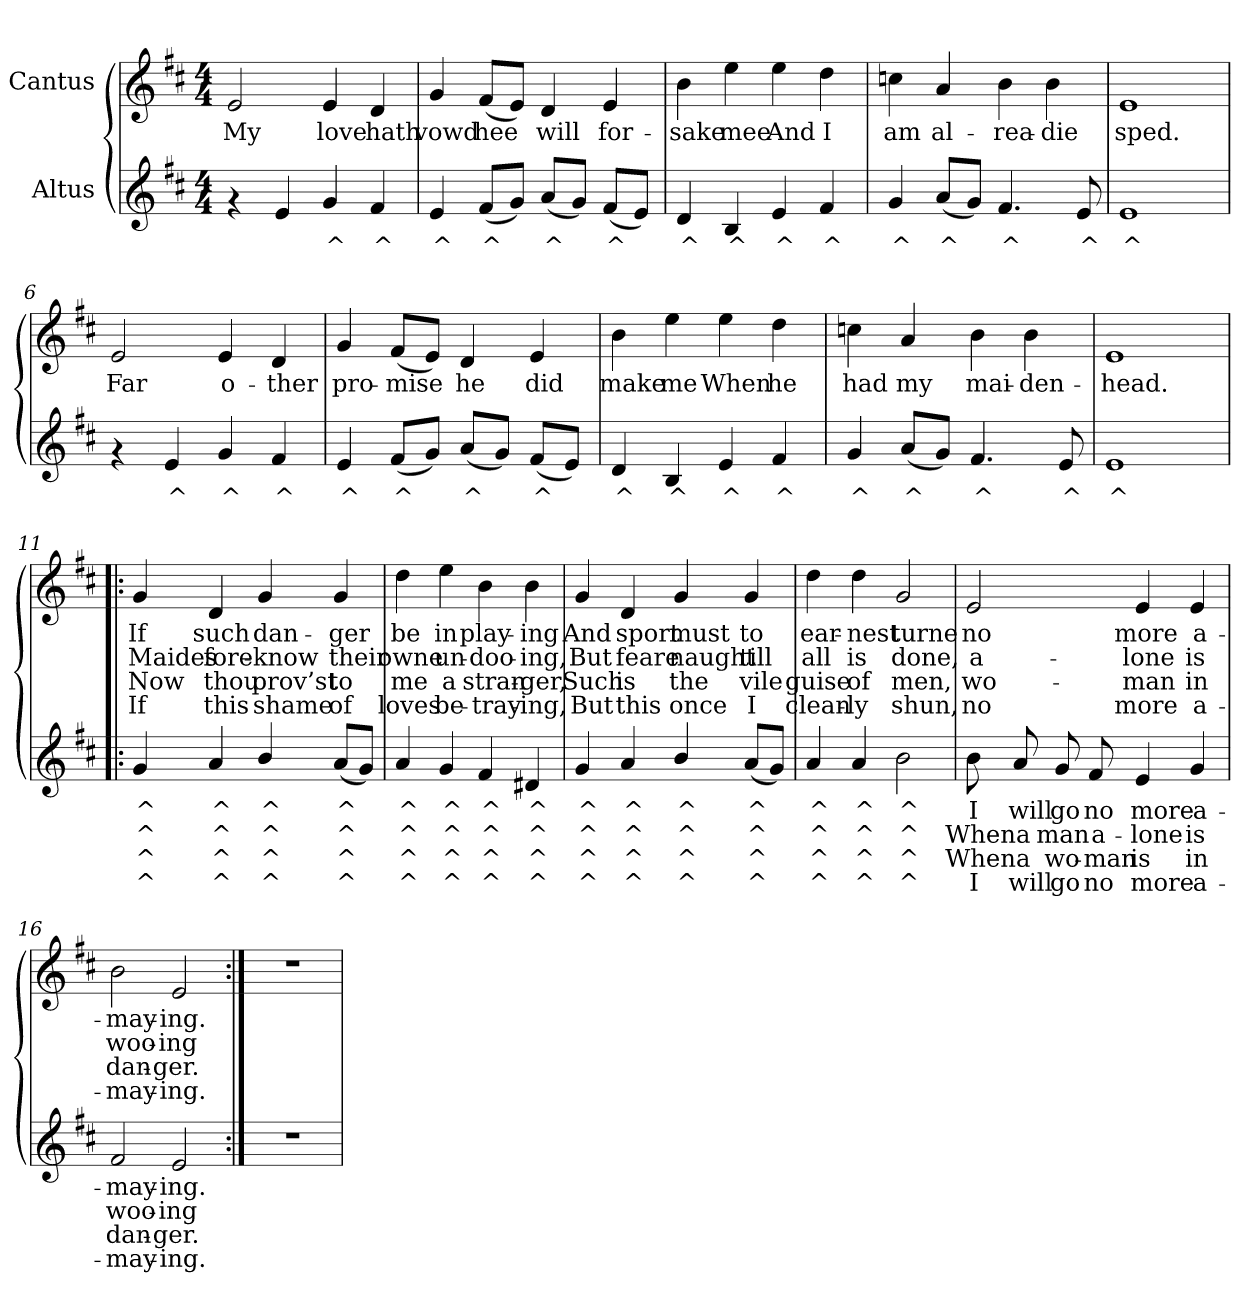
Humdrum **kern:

**kern	**text	**text	**text	**text	**kern	**text	**text	**text	**text
*part2	*part2	*part2	*part2	*part2	*part1	*part1	*part1	*part1	*part1
*staff2	*staff2	*staff2	*staff2	*staff2	*staff1	*staff1	*staff1	*staff1	*staff1
*I"Altus	*	*	*	*	*I"Cantus	*	*	*	*
!!LO:PB:g=z
*stria5	*	*	*	*	*stria5	*	*	*	*
*clefG2	*	*	*	*	*clefG2	*	*	*	*
*k[f#c#]	*	*	*	*	*k[f#c#]	*	*	*	*
*D:	*	*	*	*	*D:	*	*	*	*
*M4/4	*	*	*	*	*M4/4	*	*	*	*
=1	=1	=1	=1	=1	=1	=1	=1	=1	=1
!	!	!	!	!	!	!LO:LY:b:cj	!	!	!
4rf	.	.	.	.	2e/	My	.	.	.
!	!LO:LY:b:cj	!	!	!	!	!	!	!	!
4e/	.	.	.	.	.	.	.	.	.
!	!LO:LY:b:cj	!	!	!	!	!LO:LY:b:cj	!	!	!
4g/	^	.	.	.	4e/	love	.	.	.
!	!LO:LY:b:cj	!	!	!	!	!LO:LY:b:cj	!	!	!
4f#/	^	.	.	.	4d/	hath	.	.	.
=2	=2	=2	=2	=2	=2	=2	=2	=2	=2
!	!LO:LY:b:cj	!	!	!	!	!LO:LY:b:cj	!	!	!
4e/	^	.	.	.	4g/	vowd	.	.	.
!	!LO:LY:b:cj	!	!	!	!	!LO:LY:b:cj	!	!	!
(<8f#/L	^	.	.	.	(<8f#/L	hee	.	.	.
!	!LO:LY:b:cj	!	!	!	!	!LO:LY:b:cj	!	!	!
8g/J)	.	.	.	.	8e/J)	.	.	.	.
!	!LO:LY:b:cj	!	!	!	!	!LO:LY:b:cj	!	!	!
(<8a/L	^	.	.	.	4d/	will	.	.	.
!	!LO:LY:b:cj	!	!	!	!	!	!	!	!
8g/J)	.	.	.	.	.	.	.	.	.
!	!LO:LY:b:cj	!	!	!	!	!LO:LY:b:cj	!	!	!
(<8f#/L	^	.	.	.	4e/	for-	.	.	.
!	!LO:LY:b:cj	!	!	!	!	!	!	!	!
8e/J)	.	.	.	.	.	.	.	.	.
=3	=3	=3	=3	=3	=3	=3	=3	=3	=3
!	!LO:LY:b:cj	!	!	!	!	!LO:LY:b:cj	!	!	!
4d/	^	.	.	.	4b\	-sake	.	.	.
!	!LO:LY:b:cj	!	!	!	!	!LO:LY:b:cj	!	!	!
4B/	^	.	.	.	4ee\	mee	.	.	.
!	!LO:LY:b:cj	!	!	!	!	!LO:LY:b:cj	!	!	!
4e/	^	.	.	.	4ee\	And	.	.	.
!	!LO:LY:b:cj	!	!	!	!	!LO:LY:b:cj	!	!	!
4f#/	^	.	.	.	4dd\	I	.	.	.
=4	=4	=4	=4	=4	=4	=4	=4	=4	=4
!	!LO:LY:b:cj	!	!	!	!	!LO:LY:b:cj	!	!	!
4g/	^	.	.	.	4ccn\	am	.	.	.
!	!LO:LY:b:cj	!	!	!	!	!LO:LY:b:cj	!	!	!
(<8a/L	^	.	.	.	4a/	al-	.	.	.
!	!LO:LY:b:cj	!	!	!	!	!	!	!	!
8g/J)	.	.	.	.	.	.	.	.	.
!	!LO:LY:b:cj	!	!	!	!	!LO:LY:b:cj	!	!	!
4.f#/	^	.	.	.	4b\	-rea-	.	.	.
!	!	!	!	!	!	!LO:LY:b:cj	!	!	!
.	.	.	.	.	4b\	-die	.	.	.
!	!LO:LY:b:cj	!	!	!	!	!	!	!	!
8e/	^	.	.	.	.	.	.	.	.
!!LO:LB:g=z
=5	=5	=5	=5	=5	=5	=5	=5	=5	=5
!	!LO:LY:b:cj	!	!	!	!	!LO:LY:b:cj	!	!	!
1e	^	.	.	.	1e	sped.	.	.	.
=6	=6	=6	=6	=6	=6	=6	=6	=6	=6
!	!	!	!	!	!	!LO:LY:b:cj	!	!	!
4rf	.	.	.	.	2e/	Far	.	.	.
!	!LO:LY:b:cj	!	!	!	!	!	!	!	!
4e/	^	.	.	.	.	.	.	.	.
!	!LO:LY:b:cj	!	!	!	!	!LO:LY:b:cj	!	!	!
4g/	^	.	.	.	4e/	o-	.	.	.
!	!LO:LY:b:cj	!	!	!	!	!LO:LY:b:cj	!	!	!
4f#/	^	.	.	.	4d/	-ther	.	.	.
=7	=7	=7	=7	=7	=7	=7	=7	=7	=7
!	!LO:LY:b:cj	!	!	!	!	!LO:LY:b:cj	!	!	!
4e/	^	.	.	.	4g/	pro-	.	.	.
!	!LO:LY:b:cj	!	!	!	!	!LO:LY:b:cj	!	!	!
(<8f#/L	^	.	.	.	(<8f#/L	-mise	.	.	.
!	!LO:LY:b:cj	!	!	!	!	!LO:LY:b:cj	!	!	!
8g/J)	.	.	.	.	8e/J)	.	.	.	.
!	!LO:LY:b:cj	!	!	!	!	!LO:LY:b:cj	!	!	!
(<8a/L	^	.	.	.	4d/	he	.	.	.
!	!LO:LY:b:cj	!	!	!	!	!	!	!	!
8g/J)	.	.	.	.	.	.	.	.	.
!	!LO:LY:b:cj	!	!	!	!	!LO:LY:b:cj	!	!	!
(<8f#/L	^	.	.	.	4e/	did	.	.	.
!	!LO:LY:b:cj	!	!	!	!	!	!	!	!
8e/J)	.	.	.	.	.	.	.	.	.
=8	=8	=8	=8	=8	=8	=8	=8	=8	=8
!	!LO:LY:b:cj	!	!	!	!	!LO:LY:b:cj	!	!	!
4d/	^	.	.	.	4b\	make	.	.	.
!	!LO:LY:b:cj	!	!	!	!	!LO:LY:b:cj	!	!	!
4B/	^	.	.	.	4ee\	me	.	.	.
!	!LO:LY:b:cj	!	!	!	!	!LO:LY:b:cj	!	!	!
4e/	^	.	.	.	4ee\	When	.	.	.
!	!LO:LY:b:cj	!	!	!	!	!LO:LY:b:cj	!	!	!
4f#/	^	.	.	.	4dd\	he	.	.	.
=9	=9	=9	=9	=9	=9	=9	=9	=9	=9
!	!LO:LY:b:cj	!	!	!	!	!LO:LY:b:cj	!	!	!
4g/	^	.	.	.	4ccn\	had	.	.	.
!	!LO:LY:b:cj	!	!	!	!	!LO:LY:b:cj	!	!	!
(<8a/L	^	.	.	.	4a/	my	.	.	.
!	!LO:LY:b:cj	!	!	!	!	!	!	!	!
8g/J)	.	.	.	.	.	.	.	.	.
!	!LO:LY:b:cj	!	!	!	!	!LO:LY:b:cj	!	!	!
4.f#/	^	.	.	.	4b\	mai-	.	.	.
!	!	!	!	!	!	!LO:LY:b:cj	!	!	!
.	.	.	.	.	4b\	-den-	.	.	.
!	!LO:LY:b:cj	!	!	!	!	!	!	!	!
8e/	^	.	.	.	.	.	.	.	.
!!LO:LB:g=z
=10	=10	=10	=10	=10	=10	=10	=10	=10	=10
!	!LO:LY:b:cj	!	!	!	!	!LO:LY:b:cj	!	!	!
1e	^	.	.	.	1e	-head.	.	.	.
=11!|:	=11!|:	=11!|:	=11!|:	=11!|:	=11!|:	=11!|:	=11!|:	=11!|:	=11!|:
!	!LO:LY:b:cj	!LO:LY:b:cj	!LO:LY:b:cj	!LO:LY:b:cj	!	!LO:LY:b:cj	!LO:LY:b:cj	!LO:LY:b:cj	!LO:LY:b:cj
4g/	^	^	^	^	4g/	If	Maides	Now	If
!	!LO:LY:b:cj	!LO:LY:b:cj	!LO:LY:b:cj	!LO:LY:b:cj	!	!LO:LY:b:cj	!LO:LY:b:cj	!LO:LY:b:cj	!LO:LY:b:cj
4a/	^	^	^	^	4d/	such	fore-	-thou	this
!	!LO:LY:b:cj	!LO:LY:b:cj	!LO:LY:b:cj	!LO:LY:b:cj	!	!LO:LY:b:cj	!LO:LY:b:cj	!LO:LY:b:cj	!LO:LY:b:cj
4b/	^	^	^	^	4g/	dan-	-know	prov’st	shame
!	!LO:LY:b:cj	!LO:LY:b:cj	!LO:LY:b:cj	!LO:LY:b:cj	!	!LO:LY:b:cj	!LO:LY:b:cj	!LO:LY:b:cj	!LO:LY:b:cj
(<8a/L	^	^	^	^	4g/	ger	their	to	of
!	!LO:LY:b:cj	!LO:LY:b:cj	!LO:LY:b:cj	!LO:LY:b:cj	!	!	!	!	!
8g/J)	.	.	.	.	.	.	.	.	.
=12	=12	=12	=12	=12	=12	=12	=12	=12	=12
!	!LO:LY:b:cj	!LO:LY:b:cj	!LO:LY:b:cj	!LO:LY:b:cj	!	!LO:LY:b:cj	!LO:LY:b:cj	!LO:LY:b:cj	!LO:LY:b:cj
4a/	^	^	^	^	4dd\	be	owne	me	loves
!	!LO:LY:b:cj	!LO:LY:b:cj	!LO:LY:b:cj	!LO:LY:b:cj	!	!LO:LY:b:cj	!LO:LY:b:cj	!LO:LY:b:cj	!LO:LY:b:cj
4g/	^	^	^	^	4ee\	in	un-	-a	be-
!	!LO:LY:b:cj	!LO:LY:b:cj	!LO:LY:b:cj	!LO:LY:b:cj	!	!LO:LY:b:cj	!LO:LY:b:cj	!LO:LY:b:cj	!LO:LY:b:cj
4f#/	^	^	^	^	4b\	-play-	-doo-	-stran-	-tray-
!	!LO:LY:b:cj	!LO:LY:b:cj	!LO:LY:b:cj	!LO:LY:b:cj	!	!LO:LY:b:cj	!LO:LY:b:cj	!LO:LY:b:cj	!LO:LY:b:cj
4d#X/	^	^	^	^	4b\	-ing	ing,	ger,	ing,
=13	=13	=13	=13	=13	=13	=13	=13	=13	=13
!	!LO:LY:b:cj	!LO:LY:b:cj	!LO:LY:b:cj	!LO:LY:b:cj	!	!LO:LY:b:cj	!LO:LY:b:cj	!LO:LY:b:cj	!LO:LY:b:cj
4g/	^	^	^	^	4g/	And	But	Such	But
!	!LO:LY:b:cj	!LO:LY:b:cj	!LO:LY:b:cj	!LO:LY:b:cj	!	!LO:LY:b:cj	!LO:LY:b:cj	!LO:LY:b:cj	!LO:LY:b:cj
4a/	^	^	^	^	4d/	sport	feare	is	this
!	!LO:LY:b:cj	!LO:LY:b:cj	!LO:LY:b:cj	!LO:LY:b:cj	!	!LO:LY:b:cj	!LO:LY:b:cj	!LO:LY:b:cj	!LO:LY:b:cj
4b/	^	^	^	^	4g/	must	naught	the	once
!	!LO:LY:b:cj	!LO:LY:b:cj	!LO:LY:b:cj	!LO:LY:b:cj	!	!LO:LY:b:cj	!LO:LY:b:cj	!LO:LY:b:cj	!LO:LY:b:cj
(<8a/L	^	^	^	^	4g/	to	till	vile	I
!	!LO:LY:b:cj	!LO:LY:b:cj	!LO:LY:b:cj	!LO:LY:b:cj	!	!	!	!	!
8g/J)	.	.	.	.	.	.	.	.	.
=14	=14	=14	=14	=14	=14	=14	=14	=14	=14
!	!LO:LY:b:cj	!LO:LY:b:cj	!LO:LY:b:cj	!LO:LY:b:cj	!	!LO:LY:b:cj	!LO:LY:b:cj	!LO:LY:b:cj	!LO:LY:b:cj
4a/	^	^	^	^	4dd\	ear-	-all	guise	clean-
!	!LO:LY:b:cj	!LO:LY:b:cj	!LO:LY:b:cj	!LO:LY:b:cj	!	!LO:LY:b:cj	!LO:LY:b:cj	!LO:LY:b:cj	!LO:LY:b:cj
4a/	^	^	^	^	4dd\	-nest	is	of	ly
!	!LO:LY:b:cj	!LO:LY:b:cj	!LO:LY:b:cj	!LO:LY:b:cj	!	!LO:LY:b:cj	!LO:LY:b:cj	!LO:LY:b:cj	!LO:LY:b:cj
2b\	^	^	^	^	2g/	turne	done,	men,	shun,
!!LO:LB:g=z
=15	=15	=15	=15	=15	=15	=15	=15	=15	=15
!	!LO:LY:b:cj	!LO:LY:b:cj	!LO:LY:b:cj	!LO:LY:b:cj	!	!LO:LY:b:cj	!LO:LY:b:cj	!LO:LY:b:cj	!LO:LY:b:cj
8b\	I	When	When	I	2e/	no	a-	-wo-	-no
!	!LO:LY:b:cj	!LO:LY:b:cj	!LO:LY:b:cj	!LO:LY:b:cj	!	!	!	!	!
8a/	will	a	a	will	.	.	.	.	.
!	!LO:LY:b:cj	!LO:LY:b:cj	!LO:LY:b:cj	!LO:LY:b:cj	!	!	!	!	!
8g/	go	man	wo-	-go	.	.	.	.	.
!	!LO:LY:b:cj	!LO:LY:b:cj	!LO:LY:b:cj	!LO:LY:b:cj	!	!	!	!	!
8f#/	no	a-	-man	no	.	.	.	.	.
!	!LO:LY:b:cj	!LO:LY:b:cj	!LO:LY:b:cj	!LO:LY:b:cj	!	!LO:LY:b:cj	!LO:LY:b:cj	!LO:LY:b:cj	!LO:LY:b:cj
4e/	more	lone	is	more	4e/	more	lone	man	more
!	!LO:LY:b:cj	!LO:LY:b:cj	!LO:LY:b:cj	!LO:LY:b:cj	!	!LO:LY:b:cj	!LO:LY:b:cj	!LO:LY:b:cj	!LO:LY:b:cj
4g/	a-	-is	in	a-	4e/	a-	-is	in	a-
=16	=16	=16	=16	=16	=16	=16	=16	=16	=16
!	!LO:LY:b:cj	!LO:LY:b:cj	!LO:LY:b:cj	!LO:LY:b:cj	!	!LO:LY:b:cj	!LO:LY:b:cj	!LO:LY:b:cj	!LO:LY:b:cj
2f#/	-may-	-woo-	-dan-	-may-	2b\	-may-	-woo-	-dan-	-may-
!	!LO:LY:b:cj	!LO:LY:b:cj	!LO:LY:b:cj	!LO:LY:b:cj	!	!LO:LY:b:cj	!LO:LY:b:cj	!LO:LY:b:cj	!LO:LY:b:cj
2e/	-ing.	ing	ger.	ing.	2e/	-ing.	ing	ger.	ing.
=17:|!	=17:|!	=17:|!	=17:|!	=17:|!	=17:|!	=17:|!	=17:|!	=17:|!	=17:|!
1r	.	.	.	.	1r	.	.	.	.
=	=	=	=	=	=	=	=	=	=
*-	*-	*-	*-	*-	*-	*-	*-	*-	*-
